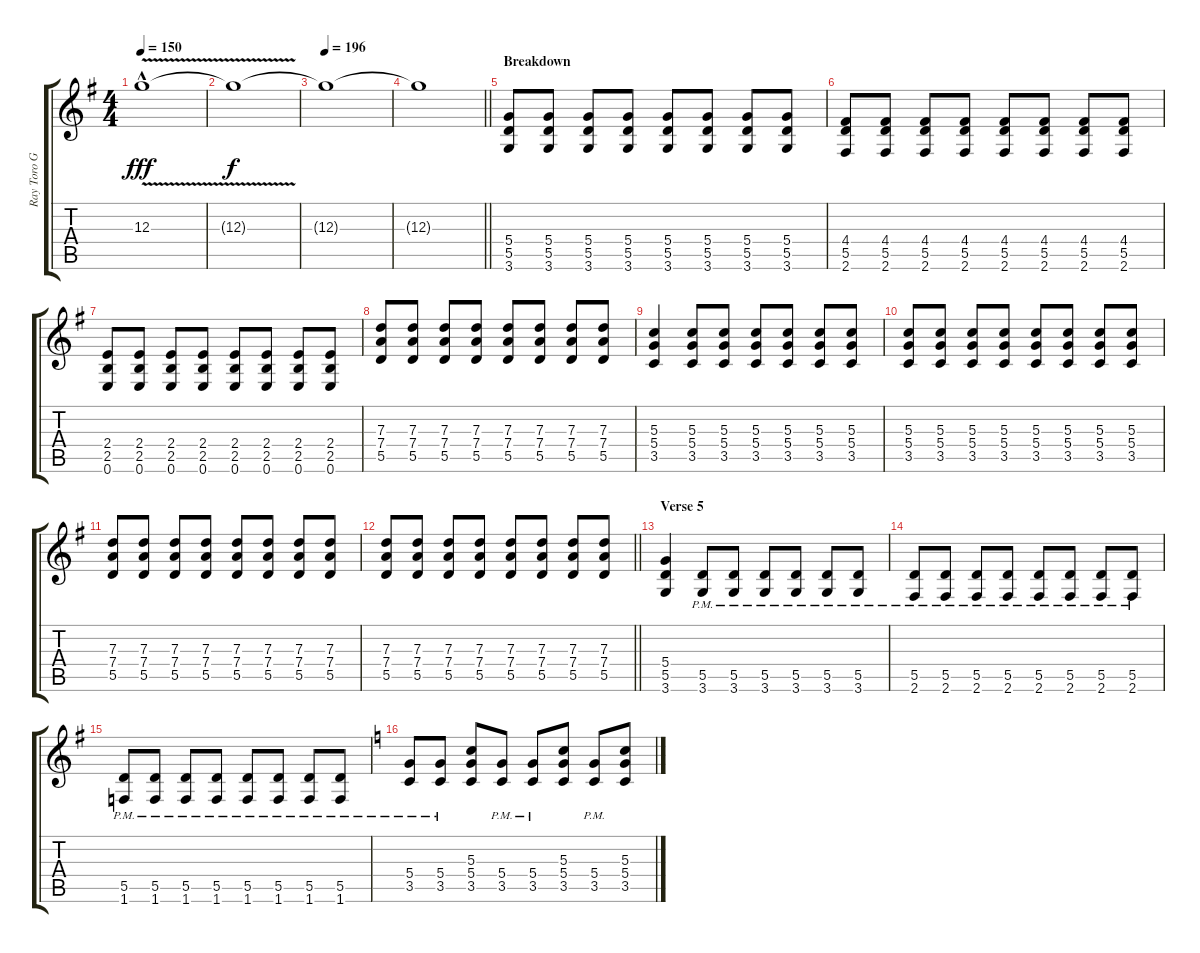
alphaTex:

\track ("Ray Toro GUitarra 1" "Ray Toro G") {instrument distortionguitar}
\staff {score tabs}
\tuning (E4 B3 G3 D3 A2 E2) {hide}
\ts (4 4)
\tempo 150
\clef g2
\ks eminor
12.3{v hac}.1{dy fff} |
12.3{t}.1{dy f} |
\tempo 196
12.3{t}.1 |
\barLineRight lightlight
12.3{t}.1 |
\section ("" "Breakdown")
(5.4 5.5 3.6).8 (5.4 5.5 3.6).8 (5.4 5.5 3.6).8 (5.4 5.5 3.6).8 (5.4 5.5 3.6).8 (5.4 5.5 3.6).8 (5.4 5.5 3.6).8 (5.4 5.5 3.6).8 |
(4.4 5.5 2.6).8 (4.4 5.5 2.6).8 (4.4 5.5 2.6).8 (4.4 5.5 2.6).8 (4.4 5.5 2.6).8 (4.4 5.5 2.6).8 (4.4 5.5 2.6).8 (4.4 5.5 2.6).8 |
(2.4 2.5 0.6).8 (2.4 2.5 0.6).8 (2.4 2.5 0.6).8 (2.4 2.5 0.6).8 (2.4 2.5 0.6).8 (2.4 2.5 0.6).8 (2.4 2.5 0.6).8 (2.4 2.5 0.6).8 |
(7.3 7.4 5.5).8 (7.3 7.4 5.5).8 (7.3 7.4 5.5).8 (7.3 7.4 5.5).8 (7.3 7.4 5.5).8 (7.3 7.4 5.5).8 (7.3 7.4 5.5).8 (7.3 7.4 5.5).8 |
(5.3 5.4 3.5).4 (5.3 5.4 3.5).8 (5.3 5.4 3.5).8 (5.3 5.4 3.5).8 (5.3 5.4 3.5).8 (5.3 5.4 3.5).8 (5.3 5.4 3.5).8 |
(5.3 5.4 3.5).8 (5.3 5.4 3.5).8 (5.3 5.4 3.5).8 (5.3 5.4 3.5).8 (5.3 5.4 3.5).8 (5.3 5.4 3.5).8 (5.3 5.4 3.5).8 (5.3 5.4 3.5).8 |
(7.3 7.4 5.5).8 (7.3 7.4 5.5).8 (7.3 7.4 5.5).8 (7.3 7.4 5.5).8 (7.3 7.4 5.5).8 (7.3 7.4 5.5).8 (7.3 7.4 5.5).8 (7.3 7.4 5.5).8 |
\barLineRight lightlight
(7.3 7.4 5.5).8 (7.3 7.4 5.5).8 (7.3 7.4 5.5).8 (7.3 7.4 5.5).8 (7.3 7.4 5.5).8 (7.3 7.4 5.5).8 (7.3 7.4 5.5).8 (7.3 7.4 5.5).8 |
\section ("" "Verse 5")
(5.4 5.5 3.6).4 (5.5{pm} 3.6{pm}).8 (5.5{pm} 3.6{pm}).8 (5.5{pm} 3.6{pm}).8 (5.5{pm} 3.6{pm}).8 (5.5{pm} 3.6{pm}).8 (5.5{pm} 3.6{pm}).8 |
(5.5{pm} 2.6{pm}).8 (5.5{pm} 2.6{pm}).8 (5.5{pm} 2.6{pm}).8 (5.5{pm} 2.6{pm}).8 (5.5{pm} 2.6{pm}).8 (5.5{pm} 2.6{pm}).8 (5.5{pm} 2.6{pm}).8 (5.5{pm} 2.6{pm}).8 |
(5.5{pm} 1.6{pm}).8 (5.5{pm} 1.6{pm}).8 (5.5{pm} 1.6{pm}).8 (5.5{pm} 1.6{pm}).8 (5.5{pm} 1.6{pm}).8 (5.5{pm} 1.6{pm}).8 (5.5{pm} 1.6{pm}).8 (5.5{pm} 1.6{pm}).8 |
\ks c
(5.4{pm} 3.5{pm}).8 (5.4{pm} 3.5{pm}).8 (5.3 5.4 3.5).8 (5.4 3.5{pm}).8 (5.4 3.5{pm}).8 (5.3 5.4 3.5).8 (5.4 3.5{pm}).8 (5.3 5.4 3.5).8
